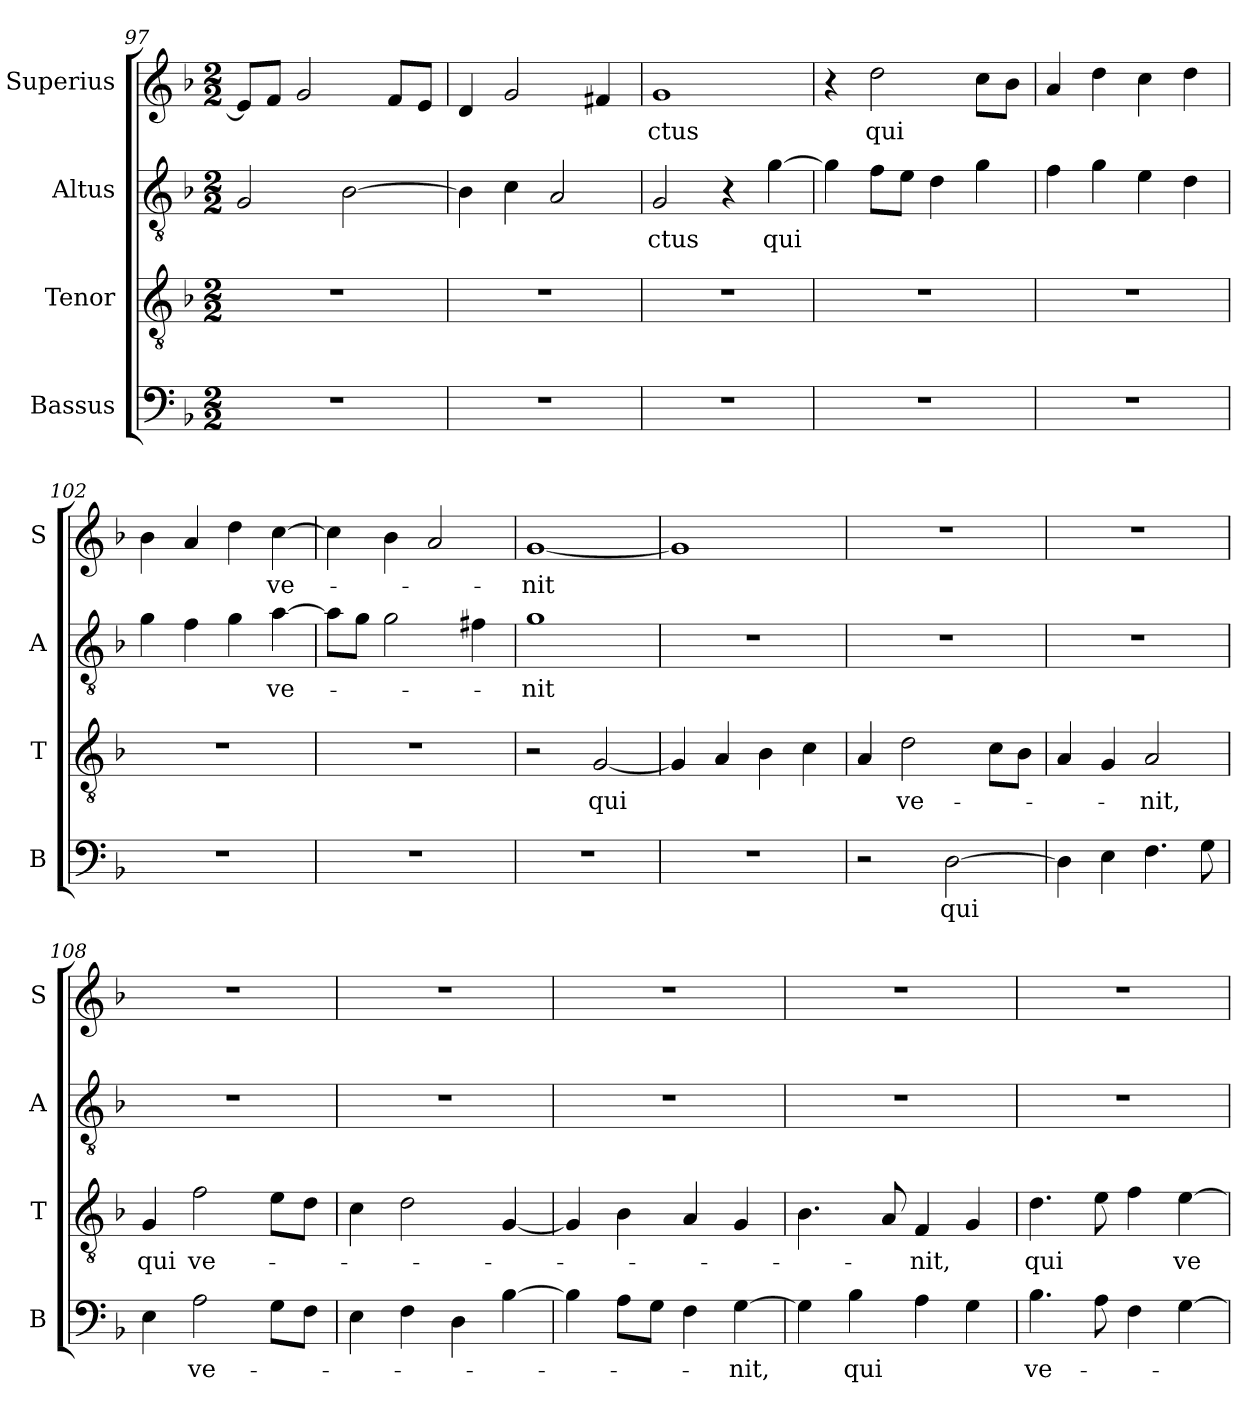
**kern	**text	**kern	**text	**kern	**text	**kern	**text
*part4	*part4	*part3	*part3	*part2	*part2	*part1	*part1
*staff4	*staff4	*staff3	*staff3	*staff2	*staff2	*staff1	*staff1
*I"Bassus	*	*I"Tenor	*	*I"Altus	*	*I"Superius	*
*I'B	*	*I'T	*	*I'A	*	*I'S	*
*clefF4	*	*clefGv2	*	*clefGv2	*	*clefG2	*
*k[b-]	*	*k[b-]	*	*k[b-]	*	*k[b-]	*
*M2/2	*	*M2/2	*	*M2/2	*	*M2/2	*
=97	=97	=97	=97	=97	=97	=97	=97
1r	.	1r	.	2G	.	8eL]	.
.	.	.	.	.	.	8fJ	.
.	.	.	.	.	.	2g	.
.	.	.	.	[2B-	.	.	.
.	.	.	.	.	.	8fL	.
.	.	.	.	.	.	8eJ	.
=98	=98	=98	=98	=98	=98	=98	=98
1r	.	1r	.	4B-]	.	4d	.
.	.	.	.	4c	.	2g	.
.	.	.	.	2A	.	.	.
.	.	.	.	.	.	4f#X	.
=99	=99	=99	=99	=99	=99	=99	=99
!	!	!	!	!	!LO:LY:i	!	!
1r	.	1r	.	2G	-ctus	1g	-ctus
.	.	.	.	4r	.	.	.
.	.	.	.	[4g	qui	.	.
=100	=100	=100	=100	=100	=100	=100	=100
1r	.	1r	.	4g]	.	4r	.
.	.	.	.	8fL	.	2dd	qui
.	.	.	.	8eJ	.	.	.
.	.	.	.	4d	.	.	.
.	.	.	.	4g	.	8ccL	.
.	.	.	.	.	.	8b-J	.
=101	=101	=101	=101	=101	=101	=101	=101
1r	.	1r	.	4f	.	4a	.
.	.	.	.	4g	.	4dd	.
.	.	.	.	4e	.	4cc	.
.	.	.	.	4d	.	4dd	.
=102	=102	=102	=102	=102	=102	=102	=102
1r	.	1r	.	4g	.	4b-	.
.	.	.	.	4f	.	4a	.
.	.	.	.	4g	.	4dd	.
.	.	.	.	[4a	ve-	[4cc	ve-
=103	=103	=103	=103	=103	=103	=103	=103
1r	.	1r	.	8aL]	.	4cc]	.
.	.	.	.	8gJ	.	.	.
.	.	.	.	2g	.	4b-	.
.	.	.	.	.	.	2a	.
.	.	.	.	4f#X	.	.	.
=104	=104	=104	=104	=104	=104	=104	=104
1r	.	2r	.	1g	-nit	[1g	-nit
.	.	[2G	qui	.	.	.	.
=105	=105	=105	=105	=105	=105	=105	=105
1r	.	4G]	.	1r	.	1g]	.
.	.	4A	.	.	.	.	.
.	.	4B-	.	.	.	.	.
.	.	4c	.	.	.	.	.
=106	=106	=106	=106	=106	=106	=106	=106
2r	.	4A	.	1r	.	1r	.
.	.	2d	ve-	.	.	.	.
[2D	qui	.	.	.	.	.	.
.	.	8cL	.	.	.	.	.
.	.	8B-J	.	.	.	.	.
=107	=107	=107	=107	=107	=107	=107	=107
4D]	.	4A	.	1r	.	1r	.
4E	.	4G	.	.	.	.	.
4.F	.	2A	-nit,	.	.	.	.
8G	.	.	.	.	.	.	.
=108	=108	=108	=108	=108	=108	=108	=108
!	!	!	!LO:LY:i	!	!	!	!
4E	.	4G	qui	1r	.	1r	.
!	!	!	!LO:LY:i	!	!	!	!
2A	ve-	2f	ve-	.	.	.	.
8GL	.	8eL	.	.	.	.	.
8FJ	.	8dJ	.	.	.	.	.
=109	=109	=109	=109	=109	=109	=109	=109
4E	.	4c	.	1r	.	1r	.
4F	.	2d	.	.	.	.	.
4D	.	.	.	.	.	.	.
[4B-	.	[4G	.	.	.	.	.
=110	=110	=110	=110	=110	=110	=110	=110
4B-]	.	4G]	.	1r	.	1r	.
8AL	.	4B-	.	.	.	.	.
8GJ	.	.	.	.	.	.	.
4F	.	4A	.	.	.	.	.
!	!LO:LY:i	!	!	!	!	!	!
[4G	-nit,	4G	.	.	.	.	.
=111	=111	=111	=111	=111	=111	=111	=111
4G]	.	4.B-	.	1r	.	1r	.
!	!LO:LY:i	!	!	!	!	!	!
4B-	qui	.	.	.	.	.	.
.	.	8A	.	.	.	.	.
!	!	!	!LO:LY:i	!	!	!	!
4A	.	4F	-nit,	.	.	.	.
4G	.	4G	.	.	.	.	.
=112	=112	=112	=112	=112	=112	=112	=112
!	!LO:LY:i	!	!LO:LY:i	!	!	!	!
4.B-	ve-	4.d	qui	1r	.	1r	.
8A	.	8e	.	.	.	.	.
4F	.	4f	.	.	.	.	.
!	!	!	!LO:LY:i	!	!	!	!
[4G	.	[4e	ve-	.	.	.	.
=	=	=	=	=	=	=	=
*-	*-	*-	*-	*-	*-	*-	*-
